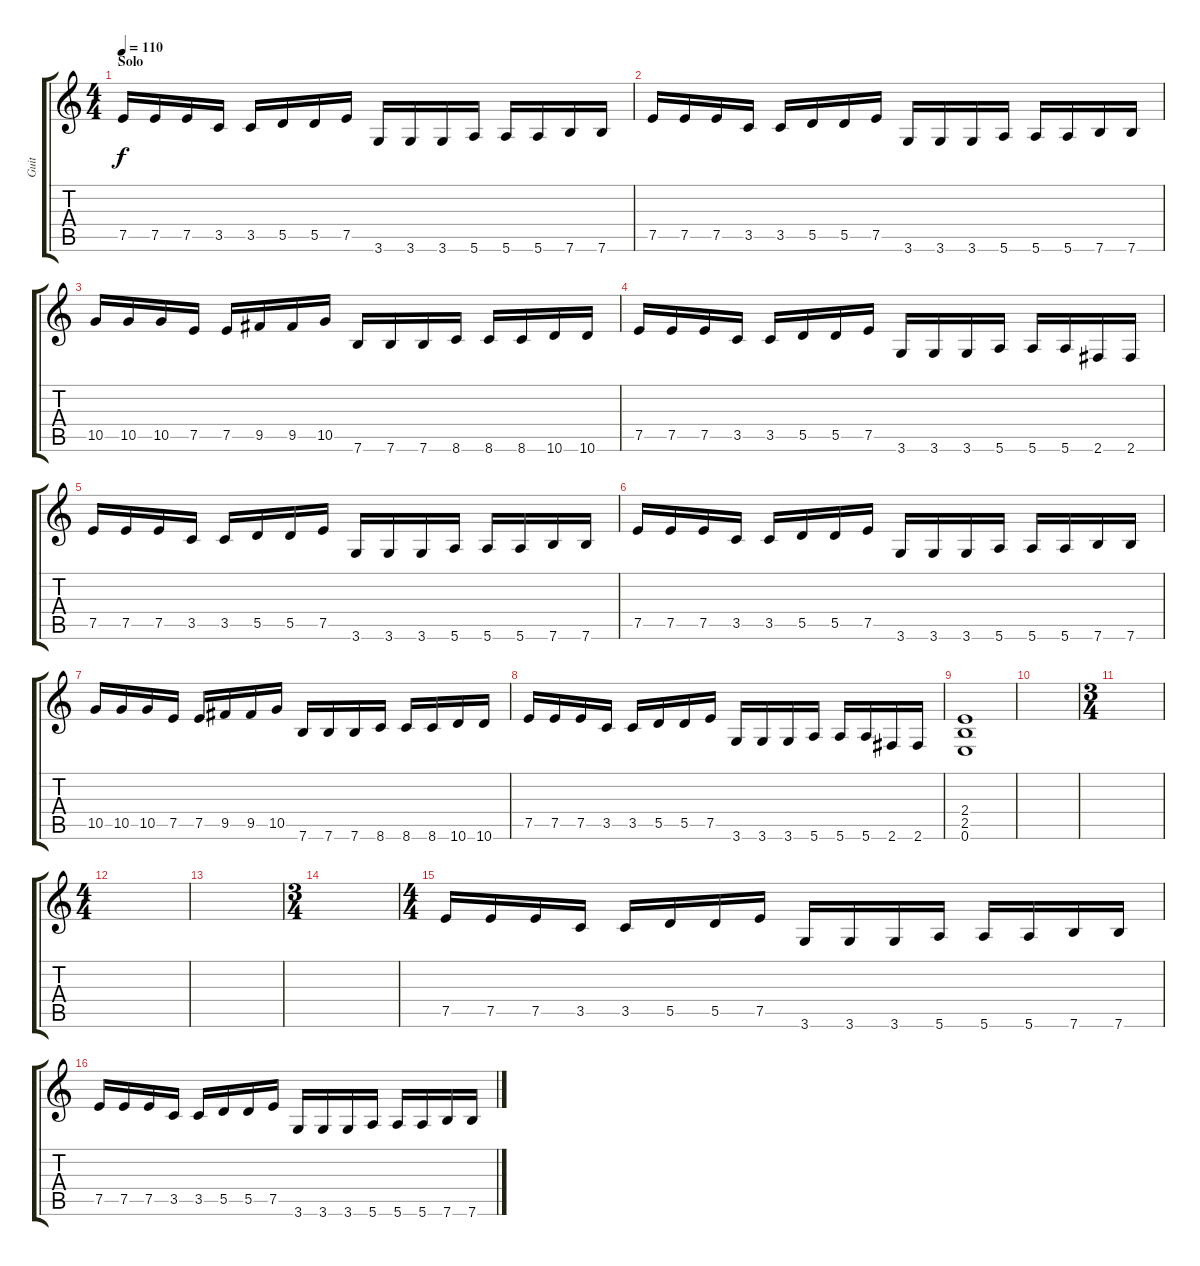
\track ("Guit" "Guit") {instrument overdrivenguitar}
\staff {score tabs}
\tuning (E4 B3 G3 D3 A2 E2) {hide}
\ts (4 4)
\section ("" "Solo")
\tempo 110
\clef g2
\ks c
7.5.16{dy f} 7.5.16 7.5.16 3.5.16 3.5.16 5.5.16 5.5.16 7.5.16 3.6.16 3.6.16 3.6.16 5.6.16 5.6.16 5.6.16 7.6.16 7.6.16 |
7.5.16 7.5.16 7.5.16 3.5.16 3.5.16 5.5.16 5.5.16 7.5.16 3.6.16 3.6.16 3.6.16 5.6.16 5.6.16 5.6.16 7.6.16 7.6.16 |
10.5.16 10.5.16 10.5.16 7.5.16 7.5.16 9.5.16 9.5.16 10.5.16 7.6.16 7.6.16 7.6.16 8.6.16 8.6.16 8.6.16 10.6.16 10.6.16 |
7.5.16 7.5.16 7.5.16 3.5.16 3.5.16 5.5.16 5.5.16 7.5.16 3.6.16 3.6.16 3.6.16 5.6.16 5.6.16 5.6.16 2.6.16 2.6.16 |
7.5.16 7.5.16 7.5.16 3.5.16 3.5.16 5.5.16 5.5.16 7.5.16 3.6.16 3.6.16 3.6.16 5.6.16 5.6.16 5.6.16 7.6.16 7.6.16 |
7.5.16 7.5.16 7.5.16 3.5.16 3.5.16 5.5.16 5.5.16 7.5.16 3.6.16 3.6.16 3.6.16 5.6.16 5.6.16 5.6.16 7.6.16 7.6.16 |
10.5.16 10.5.16 10.5.16 7.5.16 7.5.16 9.5.16 9.5.16 10.5.16 7.6.16 7.6.16 7.6.16 8.6.16 8.6.16 8.6.16 10.6.16 10.6.16 |
7.5.16 7.5.16 7.5.16 3.5.16 3.5.16 5.5.16 5.5.16 7.5.16 3.6.16 3.6.16 3.6.16 5.6.16 5.6.16 5.6.16 2.6.16 2.6.16 |
(2.4 2.5 0.6).1 |
|
\ts (3 4)
|
\ts (4 4)
|
|
\ts (3 4)
|
\ts (4 4)
7.5.16 7.5.16 7.5.16 3.5.16 3.5.16 5.5.16 5.5.16 7.5.16 3.6.16 3.6.16 3.6.16 5.6.16 5.6.16 5.6.16 7.6.16 7.6.16 |
7.5.16 7.5.16 7.5.16 3.5.16 3.5.16 5.5.16 5.5.16 7.5.16 3.6.16 3.6.16 3.6.16 5.6.16 5.6.16 5.6.16 7.6.16 7.6.16
